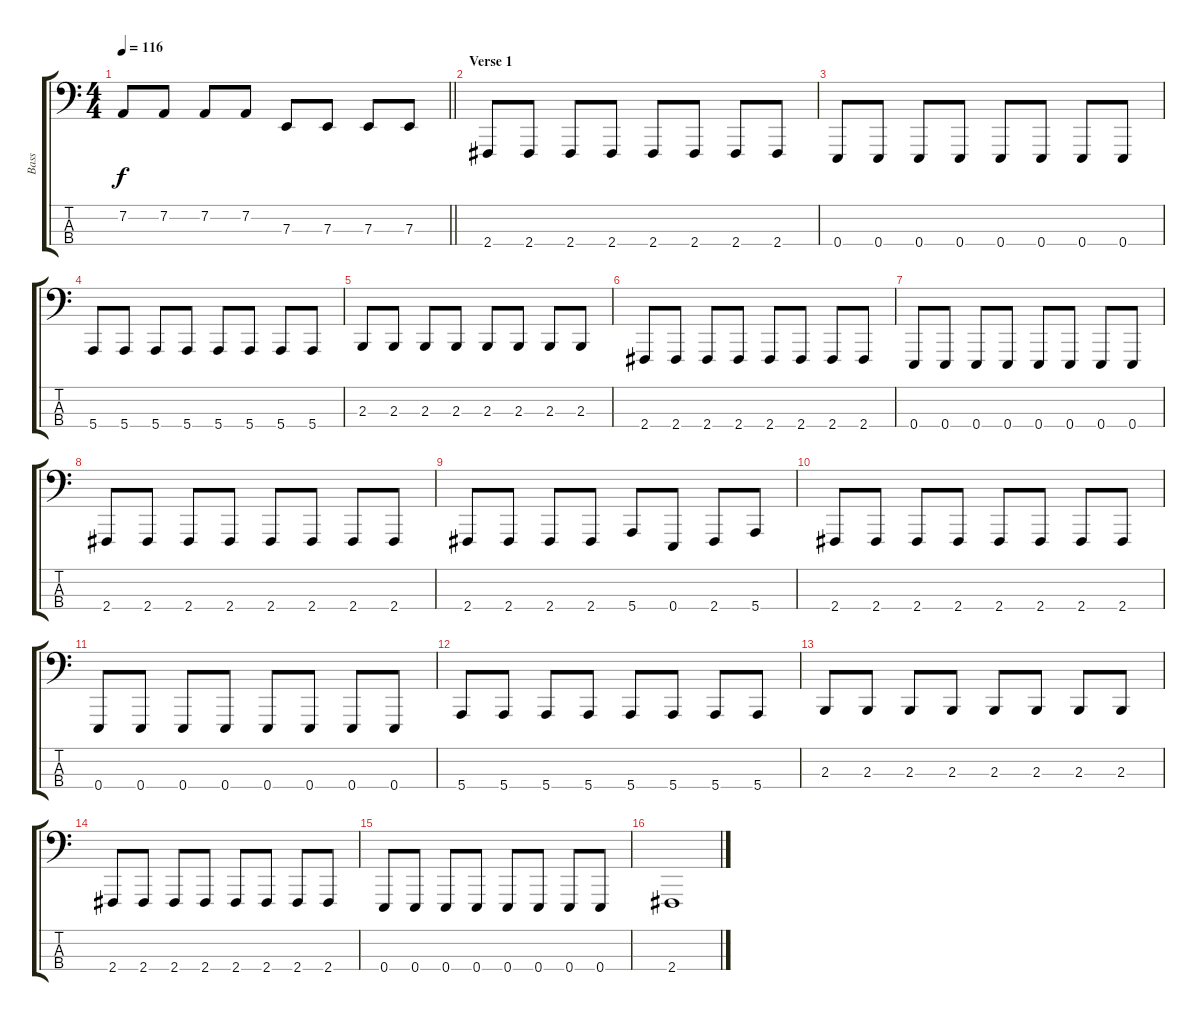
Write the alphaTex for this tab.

\track ("Bass" "Bass") {instrument lead8bassandlead}
\staff {score tabs}
\tuning (G2 D2 A1 E1) {hide}
\ts (4 4)
\tempo 116
\clef f4
\barLineRight lightlight
\ks c
7.2.8{dy f} 7.2.8 7.2.8 7.2.8 7.3.8 7.3.8 7.3.8 7.3.8 |
\section ("" "Verse 1")
2.4.8 2.4.8 2.4.8 2.4.8 2.4.8 2.4.8 2.4.8 2.4.8 |
0.4.8 0.4.8 0.4.8 0.4.8 0.4.8 0.4.8 0.4.8 0.4.8 |
5.4.8 5.4.8 5.4.8 5.4.8 5.4.8 5.4.8 5.4.8 5.4.8 |
2.3.8 2.3.8 2.3.8 2.3.8 2.3.8 2.3.8 2.3.8 2.3.8 |
2.4.8 2.4.8 2.4.8 2.4.8 2.4.8 2.4.8 2.4.8 2.4.8 |
0.4.8 0.4.8 0.4.8 0.4.8 0.4.8 0.4.8 0.4.8 0.4.8 |
2.4.8 2.4.8 2.4.8 2.4.8 2.4.8 2.4.8 2.4.8 2.4.8 |
2.4.8 2.4.8 2.4.8 2.4.8 5.4.8 0.4.8 2.4.8 5.4.8 |
2.4.8 2.4.8 2.4.8 2.4.8 2.4.8 2.4.8 2.4.8 2.4.8 |
0.4.8 0.4.8 0.4.8 0.4.8 0.4.8 0.4.8 0.4.8 0.4.8 |
5.4.8 5.4.8 5.4.8 5.4.8 5.4.8 5.4.8 5.4.8 5.4.8 |
2.3.8 2.3.8 2.3.8 2.3.8 2.3.8 2.3.8 2.3.8 2.3.8 |
2.4.8 2.4.8 2.4.8 2.4.8 2.4.8 2.4.8 2.4.8 2.4.8 |
0.4.8 0.4.8 0.4.8 0.4.8 0.4.8 0.4.8 0.4.8 0.4.8 |
2.4.1
